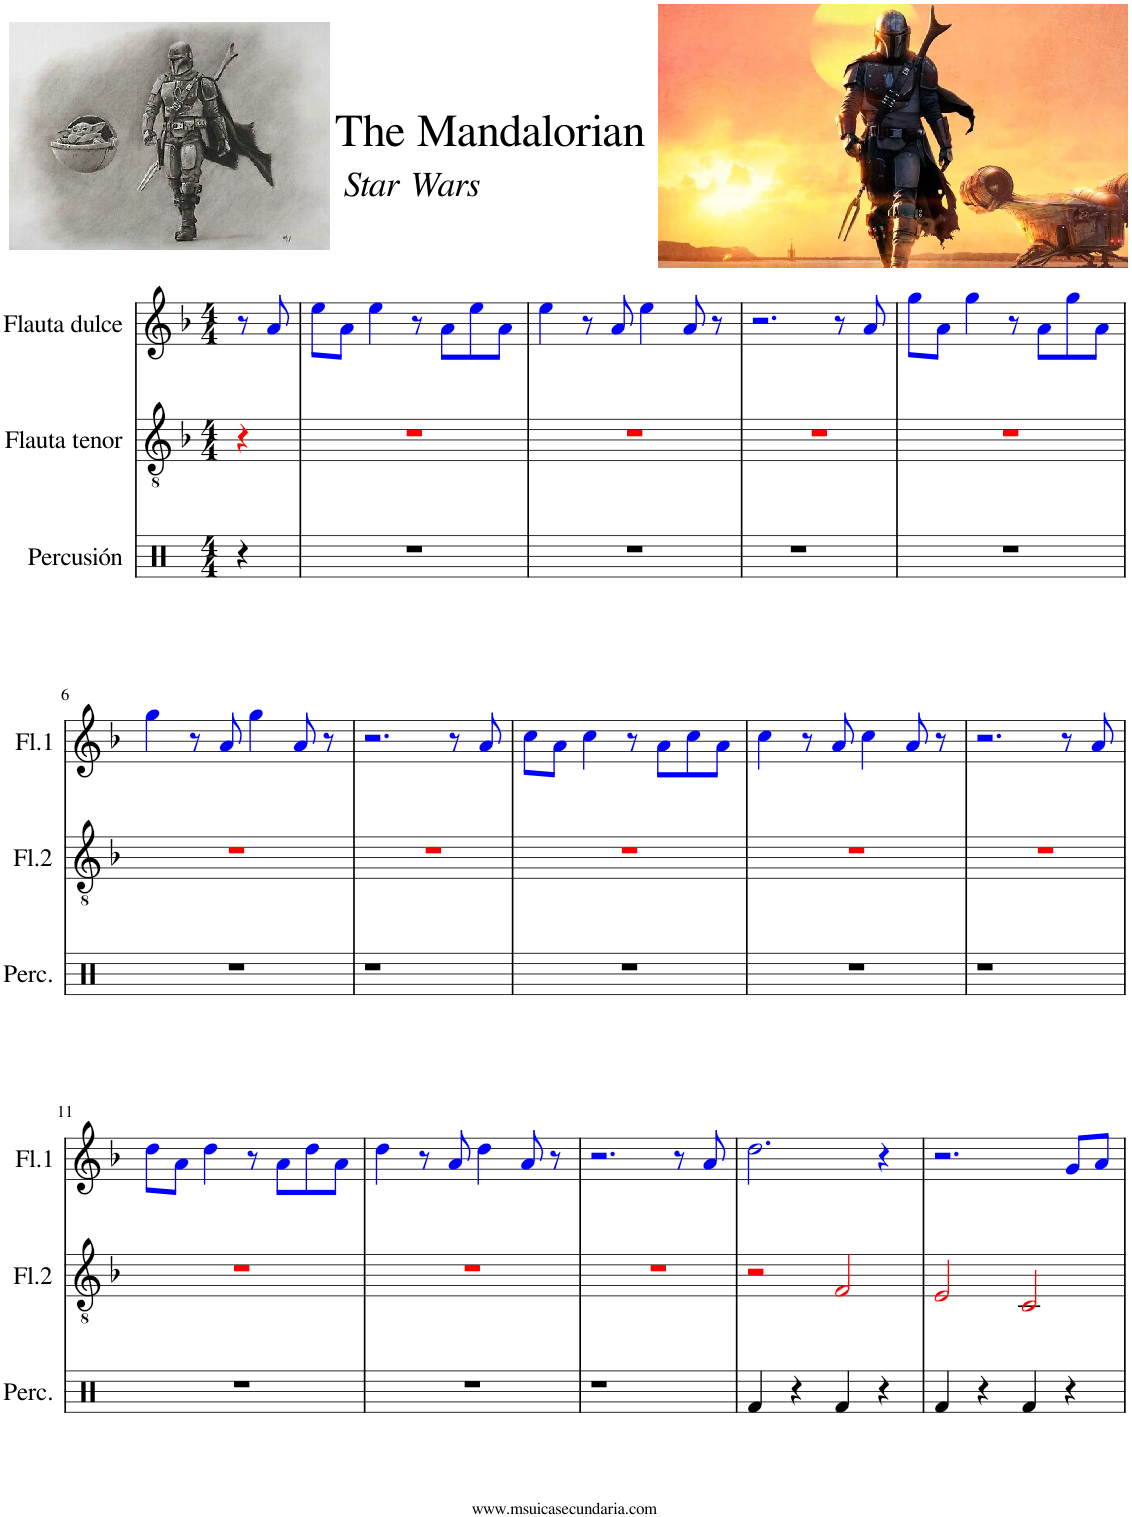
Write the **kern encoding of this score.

**kern	**kern	**kern
*part3	*part2	*part1
*staff3	*staff2	*staff1
*I"Percusión	*I"Flauta tenor	*I"Flauta dulce
*I'Perc.	*I'Fl.2	*I'Fl.1
*clefX	*clefGv2	*clefG2
*k[]	*k[b-]	*k[b-]
*M4/4	*M4/4	*M4/4
=1	=1	=1
4r	4r	8r
.	.	8ai/
=2	=2	=2
1r	1r	8eei\L
.	.	8ai\J
.	.	4eei\
.	.	8r
.	.	8ai\L
.	.	8eei\
.	.	8ai\J
=3	=3	=3
1r	1r	4eei\
.	.	8r
.	.	8ai/
.	.	4eei\
.	.	8ai/
.	.	8r
=4	=4	=4
1r	1r	2.r
.	.	8r
.	.	8ai/
=5	=5	=5
1r	1r	8ggi\L
.	.	8ai\J
.	.	4ggi\
.	.	8r
.	.	8ai\L
.	.	8ggi\
.	.	8ai\J
!!LO:LB:g=z
=6	=6	=6
1r	1r	4ggi\
.	.	8r
.	.	8ai/
.	.	4ggi\
.	.	8ai/
.	.	8r
=7	=7	=7
1r	1r	2.r
.	.	8r
.	.	8ai/
=8	=8	=8
1r	1r	8cci\L
.	.	8ai\J
.	.	4cci\
.	.	8r
.	.	8ai\L
.	.	8cci\
.	.	8ai\J
=9	=9	=9
1r	1r	4cci\
.	.	8r
.	.	8ai/
.	.	4cci\
.	.	8ai/
.	.	8r
=10	=10	=10
1r	1r	2.r
.	.	8r
.	.	8ai/
!!LO:LB:g=z
=11	=11	=11
1r	1r	8ddi\L
.	.	8ai\J
.	.	4ddi\
.	.	8r
.	.	8ai\L
.	.	8ddi\
.	.	8ai\J
=12	=12	=12
1r	1r	4ddi\
.	.	8r
.	.	8ai/
.	.	4ddi\
.	.	8ai/
.	.	8r
=13	=13	=13
1r	1r	2.r
.	.	8r
.	.	8ai/
=14	=14	=14
4Rf/	2r	2.ddi\
4r	.	.
4Rf/	2Fj/	.
4r	.	4r
=15	=15	=15
4Rf/	2Ej/	2.r
4r	.	.
4Rf/	2Cj/	.
4r	.	8gi/L
.	.	8ai/J
=	=	=
*-	*-	*-
